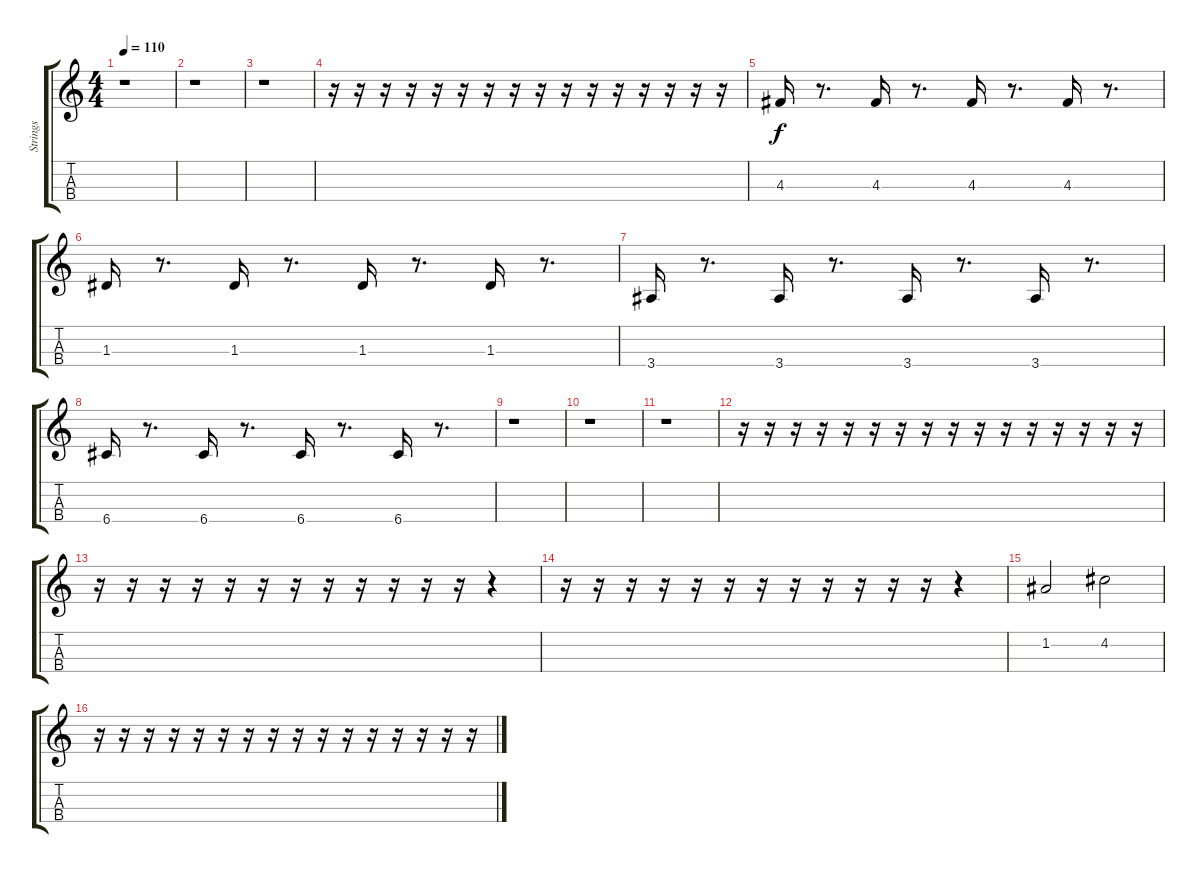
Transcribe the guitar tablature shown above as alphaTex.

\track ("Strings" "Strings") {instrument flute}
\staff {score tabs}
\tuning (E5 A4 D4 G3) {hide}
\ts (4 4)
\tempo 110
\clef g2
\ks c
r.1{dy f} |
r.1 |
r.1 |
r.16 r.16 r.16 r.16 r.16 r.16 r.16 r.16 r.16 r.16 r.16 r.16 r.16 r.16 r.16 r.16 |
4.3.16 r.8{d} 4.3.16 r.8{d} 4.3.16 r.8{d} 4.3.16 r.8{d} |
1.3.16 r.8{d} 1.3.16 r.8{d} 1.3.16 r.8{d} 1.3.16 r.8{d} |
3.4.16 r.8{d} 3.4.16 r.8{d} 3.4.16 r.8{d} 3.4.16 r.8{d} |
6.4.16 r.8{d} 6.4.16 r.8{d} 6.4.16 r.8{d} 6.4.16 r.8{d} |
r.1 |
r.1 |
r.1 |
r.16 r.16 r.16 r.16 r.16 r.16 r.16 r.16 r.16 r.16 r.16 r.16 r.16 r.16 r.16 r.16 |
r.16 r.16 r.16 r.16 r.16 r.16 r.16 r.16 r.16 r.16 r.16 r.16 r.4 |
r.16 r.16 r.16 r.16 r.16 r.16 r.16 r.16 r.16 r.16 r.16 r.16 r.4 |
1.2.2 4.2.2 |
r.16 r.16 r.16 r.16 r.16 r.16 r.16 r.16 r.16 r.16 r.16 r.16 r.16 r.16 r.16 r.16
